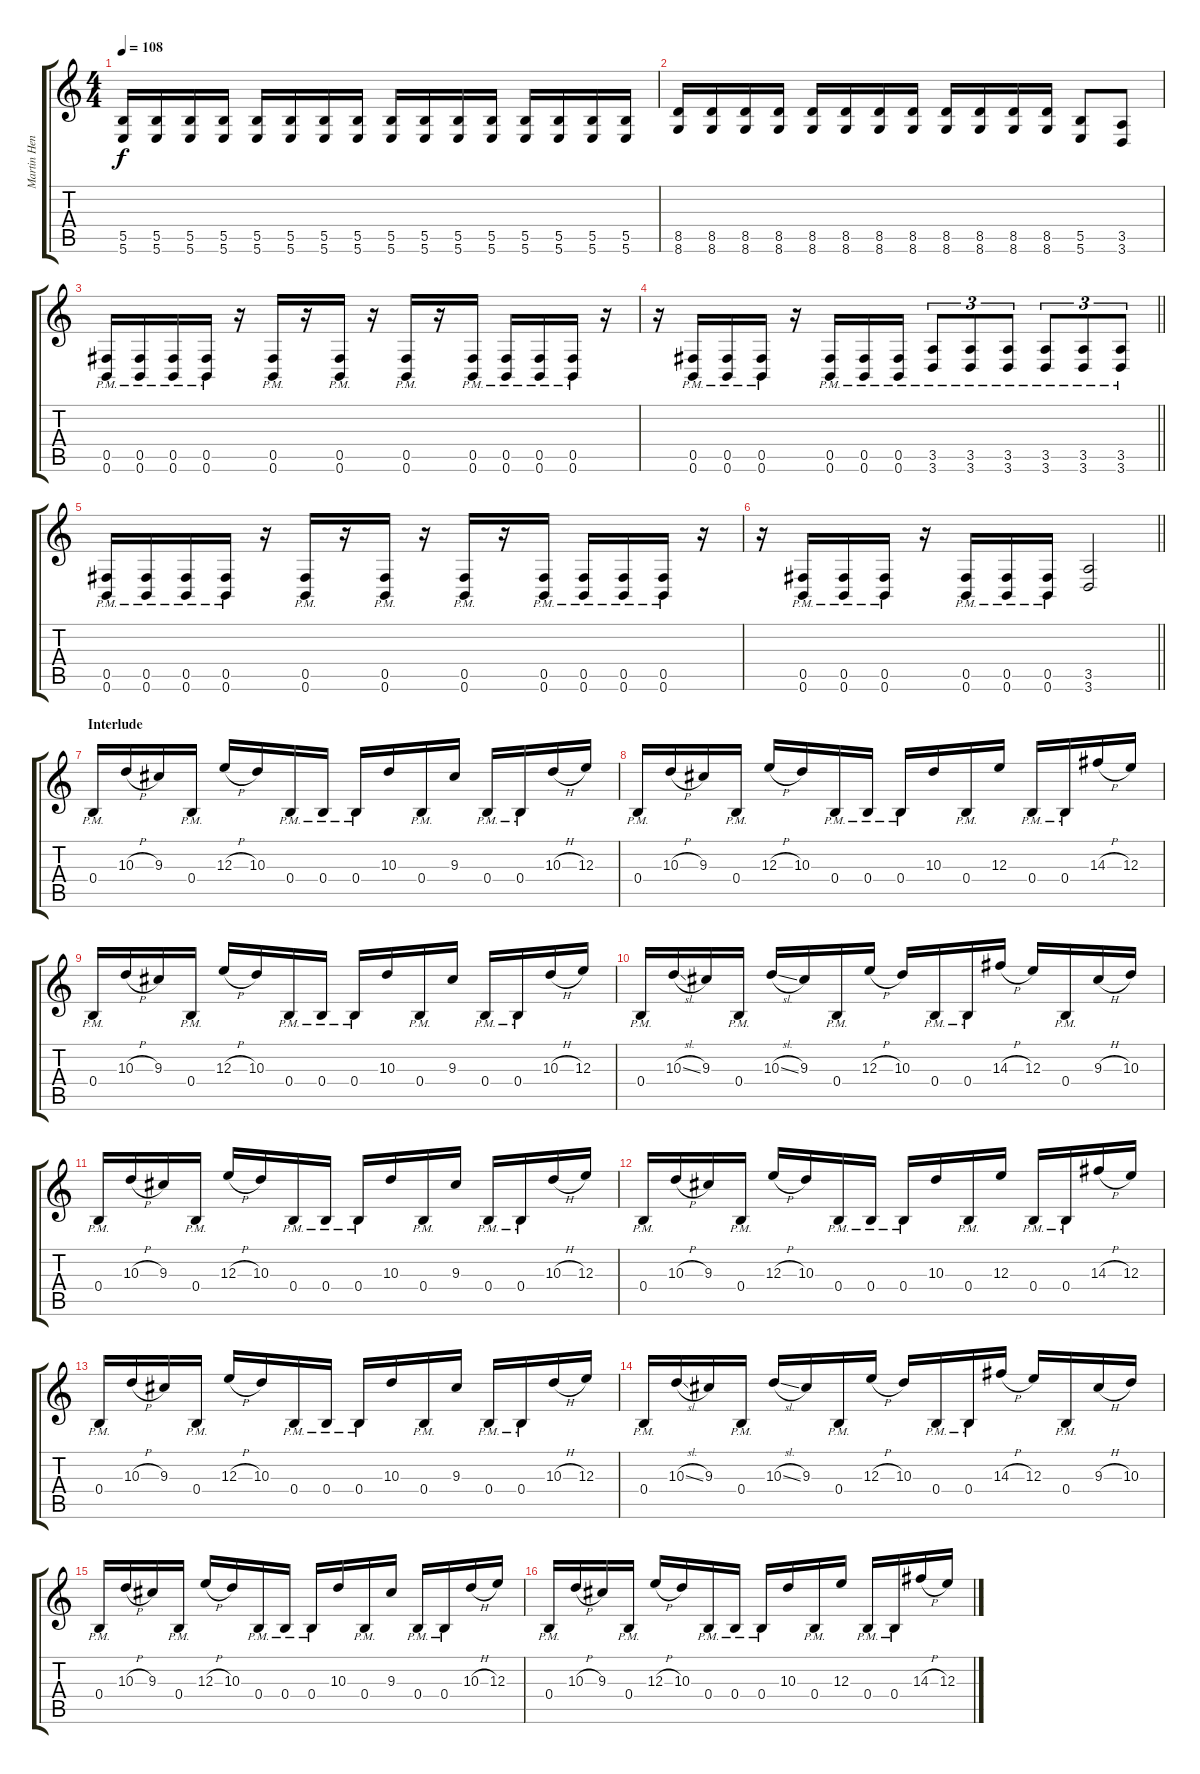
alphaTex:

\track ("Martin Henriksson" "Martin Hen") {instrument distortionguitar}
\staff {score tabs}
\tuning (Db4 Ab3 E3 B2 Gb2 B1) {hide}
\ts (4 4)
\tempo 108
\clef g2
\ks c
(5.5 5.6).16{dy f} (5.5 5.6).16 (5.5 5.6).16 (5.5 5.6).16 (5.5 5.6).16 (5.5 5.6).16 (5.5 5.6).16 (5.5 5.6).16 (5.5 5.6).16 (5.5 5.6).16 (5.5 5.6).16 (5.5 5.6).16 (5.5 5.6).16 (5.5 5.6).16 (5.5 5.6).16 (5.5 5.6).16 |
(8.5 8.6).16 (8.5 8.6).16 (8.5 8.6).16 (8.5 8.6).16 (8.5 8.6).16 (8.5 8.6).16 (8.5 8.6).16 (8.5 8.6).16 (8.5 8.6).16 (8.5 8.6).16 (8.5 8.6).16 (8.5 8.6).16 (5.5 5.6).8 (3.5 3.6).8 |
(0.5{pm} 0.6{pm}).16 (0.5{pm} 0.6{pm}).16 (0.5{pm} 0.6{pm}).16 (0.5{pm} 0.6{pm}).16 r.16 (0.5{pm} 0.6{pm}).16 r.16 (0.5{pm} 0.6{pm}).16 r.16 (0.5{pm} 0.6{pm}).16 r.16 (0.5{pm} 0.6{pm}).16 (0.5{pm} 0.6{pm}).16 (0.5{pm} 0.6{pm}).16 (0.5{pm} 0.6{pm}).16 r.16 |
\barLineRight lightlight
r.16 (0.5{pm} 0.6{pm}).16 (0.5{pm} 0.6{pm}).16 (0.5{pm} 0.6{pm}).16 r.16 (0.5{pm} 0.6{pm}).16 (0.5{pm} 0.6{pm}).16 (0.5{pm} 0.6{pm}).16 (3.5{pm} 3.6{pm}).8{tu (3 2)} (3.5{pm} 3.6{pm}).8{tu (3 2)} (3.5{pm} 3.6{pm}).8{tu (3 2)} (3.5{pm} 3.6{pm}).8{tu (3 2)} (3.5{pm} 3.6{pm}).8{tu (3 2)} (3.5{pm} 3.6{pm}).8{tu (3 2)} |
(0.5{pm} 0.6{pm}).16 (0.5{pm} 0.6{pm}).16 (0.5{pm} 0.6{pm}).16 (0.5{pm} 0.6{pm}).16 r.16 (0.5{pm} 0.6{pm}).16 r.16 (0.5{pm} 0.6{pm}).16 r.16 (0.5{pm} 0.6{pm}).16 r.16 (0.5{pm} 0.6{pm}).16 (0.5{pm} 0.6{pm}).16 (0.5{pm} 0.6{pm}).16 (0.5{pm} 0.6{pm}).16 r.16 |
\barLineRight lightlight
r.16 (0.5{pm} 0.6{pm}).16 (0.5{pm} 0.6{pm}).16 (0.5{pm} 0.6{pm}).16 r.16 (0.5{pm} 0.6{pm}).16 (0.5{pm} 0.6{pm}).16 (0.5{pm} 0.6{pm}).16 (3.5 3.6).2 |
\section ("" "Interlude")
0.4{pm}.16 10.3{h}.16 9.3.16 0.4{pm}.16 12.3{h}.16 10.3.16 0.4{pm}.16 0.4{pm}.16 0.4{pm}.16 10.3.16 0.4{pm}.16 9.3.16 0.4{pm}.16 0.4{pm}.16 10.3{h}.16 12.3.16 |
0.4{pm}.16 10.3{h}.16 9.3.16 0.4{pm}.16 12.3{h}.16 10.3.16 0.4{pm}.16 0.4{pm}.16 0.4{pm}.16 10.3.16 0.4{pm}.16 12.3.16 0.4{pm}.16 0.4{pm}.16 14.3{h}.16 12.3.16 |
0.4{pm}.16 10.3{h}.16 9.3.16 0.4{pm}.16 12.3{h}.16 10.3.16 0.4{pm}.16 0.4{pm}.16 0.4{pm}.16 10.3.16 0.4{pm}.16 9.3.16 0.4{pm}.16 0.4{pm}.16 10.3{h}.16 12.3.16 |
0.4{pm}.16 10.3{sl}.16 9.3.16 0.4{pm}.16 10.3{sl}.16 9.3.16 0.4{pm}.16 12.3{h}.16 10.3.16 0.4{pm}.16 0.4{pm}.16 14.3{h}.16 12.3.16 0.4{pm}.16 9.3{h}.16 10.3.16 |
0.4{pm}.16 10.3{h}.16 9.3.16 0.4{pm}.16 12.3{h}.16 10.3.16 0.4{pm}.16 0.4{pm}.16 0.4{pm}.16 10.3.16 0.4{pm}.16 9.3.16 0.4{pm}.16 0.4{pm}.16 10.3{h}.16 12.3.16 |
0.4{pm}.16 10.3{h}.16 9.3.16 0.4{pm}.16 12.3{h}.16 10.3.16 0.4{pm}.16 0.4{pm}.16 0.4{pm}.16 10.3.16 0.4{pm}.16 12.3.16 0.4{pm}.16 0.4{pm}.16 14.3{h}.16 12.3.16 |
0.4{pm}.16 10.3{h}.16 9.3.16 0.4{pm}.16 12.3{h}.16 10.3.16 0.4{pm}.16 0.4{pm}.16 0.4{pm}.16 10.3.16 0.4{pm}.16 9.3.16 0.4{pm}.16 0.4{pm}.16 10.3{h}.16 12.3.16 |
0.4{pm}.16 10.3{sl}.16 9.3.16 0.4{pm}.16 10.3{sl}.16 9.3.16 0.4{pm}.16 12.3{h}.16 10.3.16 0.4{pm}.16 0.4{pm}.16 14.3{h}.16 12.3.16 0.4{pm}.16 9.3{h}.16 10.3.16 |
0.4{pm}.16 10.3{h}.16 9.3.16 0.4{pm}.16 12.3{h}.16 10.3.16 0.4{pm}.16 0.4{pm}.16 0.4{pm}.16 10.3.16 0.4{pm}.16 9.3.16 0.4{pm}.16 0.4{pm}.16 10.3{h}.16 12.3.16 |
0.4{pm}.16 10.3{h}.16 9.3.16 0.4{pm}.16 12.3{h}.16 10.3.16 0.4{pm}.16 0.4{pm}.16 0.4{pm}.16 10.3.16 0.4{pm}.16 12.3.16 0.4{pm}.16 0.4{pm}.16 14.3{h}.16 12.3.16
